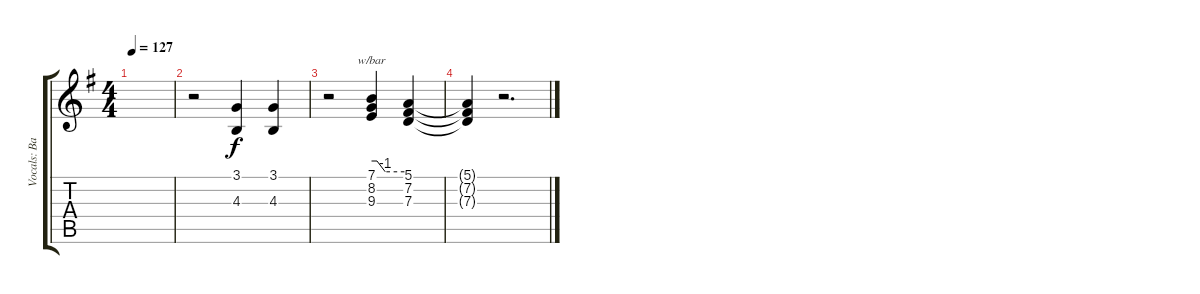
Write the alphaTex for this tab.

\track ("Vocals: Back" "Vocals: Ba") {instrument pad4choir}
\staff {score tabs}
\tuning (E4 B3 G3 D3 A2 E2) {hide}
\ts (4 4)
\tempo 127
\clef g2
\ks g
|
r.2 (3.1 4.3).4 (3.1 4.3).4 |
r.2 (7.1 8.2 9.3).4{tbe (custom default 0 0 10 0 25 -4 60 -4)} (5.1 7.2 7.3).4 |
(5.1{t} 7.2{t} 7.3{t}).4 r.2{d}
